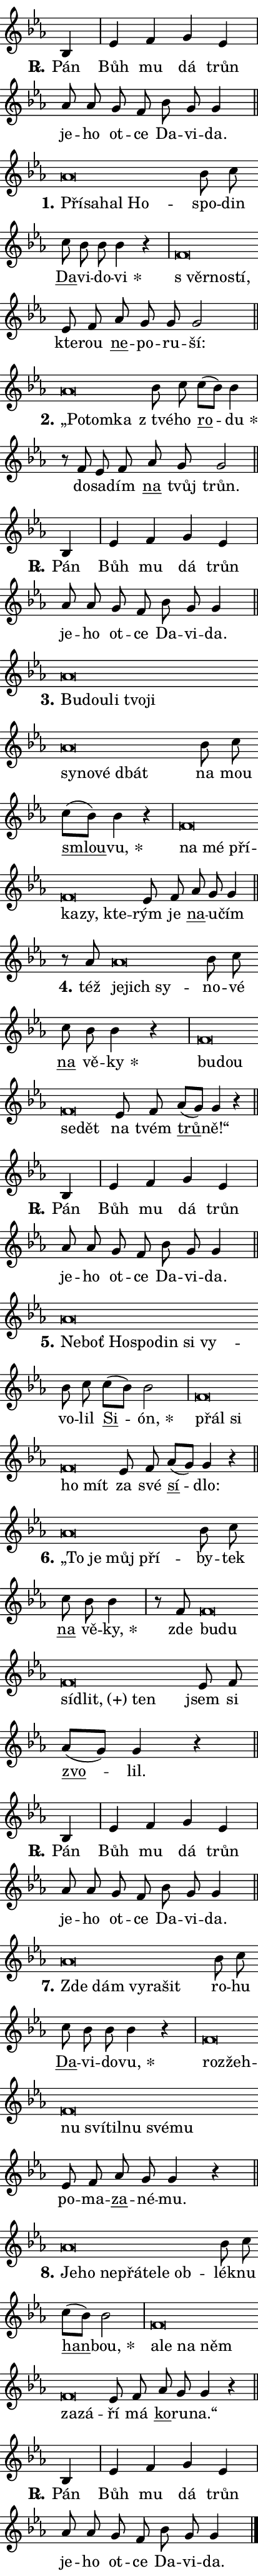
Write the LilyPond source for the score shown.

\version "2.22.1"
\header { tagline = "" }
\paper {
  indent = 0\cm
  top-margin = 0\cm
  right-margin = 0\cm
  bottom-margin = 0\cm
  left-margin = 0\cm
  paper-width = 7\cm
  page-breaking = #ly:one-page-breaking
  system-system-spacing.basic-distance = #11
  score-system-spacing.basic-distance = #11
  ragged-last = ##f
}


%% Author: Thomas Morley
%% https://lists.gnu.org/archive/html/lilypond-user/2020-05/msg00002.html
#(define (line-position grob)
"Returns position of @var[grob} in current system:
   @code{'start}, if at first time-step
   @code{'end}, if at last time-step
   @code{'middle} otherwise
"
  (let* ((col (ly:item-get-column grob))
         (ln (ly:grob-object col 'left-neighbor))
         (rn (ly:grob-object col 'right-neighbor))
         (col-to-check-left (if (ly:grob? ln) ln col))
         (col-to-check-right (if (ly:grob? rn) rn col))
         (break-dir-left
           (and
             (ly:grob-property col-to-check-left 'non-musical #f)
             (ly:item-break-dir col-to-check-left)))
         (break-dir-right
           (and
             (ly:grob-property col-to-check-right 'non-musical #f)
             (ly:item-break-dir col-to-check-right))))
        (cond ((eqv? 1 break-dir-left) 'start)
              ((eqv? -1 break-dir-right) 'end)
              (else 'middle))))

#(define (tranparent-at-line-position vctor)
  (lambda (grob)
  "Relying on @code{line-position} select the relevant enry from @var{vctor}.
Used to determine transparency,"
    (case (line-position grob)
      ((end) (not (vector-ref vctor 0)))
      ((middle) (not (vector-ref vctor 1)))
      ((start) (not (vector-ref vctor 2))))))

noteHeadBreakVisibility =
#(define-music-function (break-visibility)(vector?)
"Makes @code{NoteHead}s transparent relying on @var{break-visibility}"
#{
  \override NoteHead.transparent =
    #(tranparent-at-line-position break-visibility)
#})

#(define delete-ledgers-for-transparent-note-heads
  (lambda (grob)
    "Reads whether a @code{NoteHead} is transparent.
If so this @code{NoteHead} is removed from @code{'note-heads} from
@var{grob}, which is supposed to be @code{LedgerLineSpanner}.
As a result ledgers are not printed for this @code{NoteHead}"
    (let* ((nhds-array (ly:grob-object grob 'note-heads))
           (nhds-list
             (if (ly:grob-array? nhds-array)
                 (ly:grob-array->list nhds-array)
                 '()))
           ;; Relies on the transparent-property being done before
           ;; Staff.LedgerLineSpanner.after-line-breaking is executed.
           ;; This is fragile ...
           (to-keep
             (remove
               (lambda (nhd)
                 (ly:grob-property nhd 'transparent #f))
               nhds-list)))
      ;; TODO find a better method to iterate over grob-arrays, similiar
      ;; to filter/remove etc for lists
      ;; For now rebuilt from scratch
      (set! (ly:grob-object grob 'note-heads)  '())
      (for-each
        (lambda (nhd)
          (ly:pointer-group-interface::add-grob grob 'note-heads nhd))
        to-keep))))

hideNotes = {
  \noteHeadBreakVisibility #begin-of-line-visible
}
unHideNotes = {
  \noteHeadBreakVisibility #all-visible
}

% work-around for resetting accidentals
% https://lilypond.org/doc/v2.23/Documentation/notation/displaying-rhythms#unmetered-music
cadenzaMeasure = {
  \cadenzaOff
  \partial 1024 s1024
  \cadenzaOn
}

#(define-markup-command (accent layout props text) (markup?)
  "Underline accented syllable"
  (interpret-markup layout props
    #{\markup \override #'(offset . 4.3) \underline { #text }#}))

responsum = \markup \concat {
  "R" \hspace #-1.05 \path #0.1 #'((moveto 0 0.07) (lineto 0.9 0.8)) \hspace #0.05 "."
}

\layout {
    \context {
        \Staff
        \remove "Time_signature_engraver"
        \override LedgerLineSpanner.after-line-breaking = #delete-ledgers-for-transparent-note-heads
    }
    \context {
        \Voice {
            \override NoteHead.output-attributes = #'((class . "notehead"))
            \override Hairpin.height = #0.55
        }
    }
    \context {
        \Lyrics {
            \override StanzaNumber.output-attributes = #'((class . "stanzanumber"))
            \override LyricSpace.minimum-distance = #0.9
            \override LyricText.font-name = #"TeX Gyre Schola"
            \override LyricText.font-size = 1
            \override StanzaNumber.font-name = #"TeX Gyre Schola Bold"
            \override StanzaNumber.font-size = 1
        }
    }
}

% magnetic-lyrics.ily
%
%   written by
%     Jean Abou Samra <jean@abou-samra.fr>
%     Werner Lemberg <wl@gnu.org>
%
%   adapted by
%     Jiri Hon <jiri.hon@gmail.com>
%
% Version 2022-Apr-15

% https://www.mail-archive.com/lilypond-user@gnu.org/msg149350.html

#(define (Left_hyphen_pointer_engraver context)
   "Collect syllable-hyphen-syllable occurrences in lyrics and store
them in properties.  This engraver only looks to the left.  For
example, if the lyrics input is @code{foo -- bar}, it does the
following.

@itemize @bullet
@item
Set the @code{text} property of the @code{LyricHyphen} grob between
@q{foo} and @q{bar} to @code{foo}.

@item
Set the @code{left-hyphen} property of the @code{LyricText} grob with
text @q{foo} to the @code{LyricHyphen} grob between @q{foo} and
@q{bar}.
@end itemize

Use this auxiliary engraver in combination with the
@code{lyric-@/text::@/apply-@/magnetic-@/offset!} hook."
   (let ((hyphen #f)
         (text #f))
     (make-engraver
      (acknowledgers
       ((lyric-syllable-interface engraver grob source-engraver)
        (set! text grob)))
      (end-acknowledgers
       ((lyric-hyphen-interface engraver grob source-engraver)
        ;(when (not (grob::has-interface grob 'lyric-space-interface))
          (set! hyphen grob)));)
      ((stop-translation-timestep engraver)
       (when (and text hyphen)
         (ly:grob-set-object! text 'left-hyphen hyphen))
       (set! text #f)
       (set! hyphen #f)))))

#(define (lyric-text::apply-magnetic-offset! grob)
   "If the space between two syllables is less than the value in
property @code{LyricText@/.details@/.squash-threshold}, move the right
syllable to the left so that it gets concatenated with the left
syllable.

Use this function as a hook for
@code{LyricText@/.after-@/line-@/breaking} if the
@code{Left_@/hyphen_@/pointer_@/engraver} is active."
   (let ((hyphen (ly:grob-object grob 'left-hyphen #f)))
     (when hyphen
       (let ((left-text (ly:spanner-bound hyphen LEFT)))
         (when (grob::has-interface left-text 'lyric-syllable-interface)
           (let* ((common (ly:grob-common-refpoint grob left-text X))
                  (this-x-ext (ly:grob-extent grob common X))
                  (left-x-ext
                   (begin
                     ;; Trigger magnetism for left-text.
                     (ly:grob-property left-text 'after-line-breaking)
                     (ly:grob-extent left-text common X)))
                  ;; `delta` is the gap width between two syllables.
                  (delta (- (interval-start this-x-ext)
                            (interval-end left-x-ext)))
                  (details (ly:grob-property grob 'details))
                  (threshold (assoc-get 'squash-threshold details 0.2)))
             (when (< delta threshold)
               (let* (;; We have to manipulate the input text so that
                      ;; ligatures crossing syllable boundaries are not
                      ;; disabled.  For languages based on the Latin
                      ;; script this is essentially a beautification.
                      ;; However, for non-Western scripts it can be a
                      ;; necessity.
                      (lt (ly:grob-property left-text 'text))
                      (rt (ly:grob-property grob 'text))
                      (is-space (grob::has-interface hyphen 'lyric-space-interface))
                      (space (if is-space " " ""))
                      (space-markup (grob-interpret-markup grob " "))
                      (space-size (interval-length (ly:stencil-extent space-markup X)))
                      (extra-delta (if is-space space-size 0))
                      ;; Append new syllable.
                      (ltrt-space (if (and (string? lt) (string? rt))
                                (string-append lt space rt)
                                (make-concat-markup (list lt space rt))))
                      ;; Right-align `ltrt` to the right side.
                      (ltrt-space-markup (grob-interpret-markup
                               grob
                               (make-translate-markup
                                (cons (interval-length this-x-ext) 0)
                                (make-right-align-markup ltrt-space)))))
                 (begin
                   ;; Don't print `left-text`.
                   (ly:grob-set-property! left-text 'stencil #f)
                   ;; Set text and stencil (which holds all collected
                   ;; syllables so far) and shift it to the left.
                   (ly:grob-set-property! grob 'text ltrt-space)
                   (ly:grob-set-property! grob 'stencil ltrt-space-markup)
                   (ly:grob-translate-axis! grob (- (- delta extra-delta)) X))))))))))


#(define (lyric-hyphen::displace-bounds-first grob)
   ;; Make very sure this callback isn't triggered too early.
   (let ((left (ly:spanner-bound grob LEFT))
         (right (ly:spanner-bound grob RIGHT)))
     (ly:grob-property left 'after-line-breaking)
     (ly:grob-property right 'after-line-breaking)
     (ly:lyric-hyphen::print grob)))

squashThreshold = #0.4

\layout {
  \context {
    \Lyrics
    \consists #Left_hyphen_pointer_engraver
    \override LyricText.after-line-breaking =
      #lyric-text::apply-magnetic-offset!
    \override LyricHyphen.stencil = #lyric-hyphen::displace-bounds-first
    \override LyricText.details.squash-threshold = \squashThreshold
    \override LyricHyphen.minimum-distance = 0
    \override LyricHyphen.minimum-length = \squashThreshold
  }
}

squash = \override LyricText.details.squash-threshold = 9999
unSquash = \override LyricText.details.squash-threshold = \squashThreshold

left = \override LyricText.self-alignment-X = #LEFT
unLeft = \revert LyricText.self-alignment-X

starOffset = #(lambda (grob) 
                (let ((x_offset (ly:self-alignment-interface::aligned-on-x-parent grob)))
                  (if (= x_offset 0) 0 (+ x_offset 1.2))))

star = #(define-music-function (syllable)(string?)
"Append star separator at the end of a syllable"
#{
  \once \override LyricText.X-offset = #starOffset
  \lyricmode { \markup {
    #syllable
    \override #'((font-name . "TeX Gyre Schola Bold")) \hspace #0.2 \lower #0.65 \larger "*"
  } }
#})

starAccent = #(define-music-function (syllable)(string?)
"Append star separator at the end of a syllable and make accent"
#{
  \once \override LyricText.X-offset = #starOffset
  \lyricmode { \markup {
    \accent #syllable
    \override #'((font-name . "TeX Gyre Schola Bold")) \hspace #0.2 \lower #0.65 \larger "*"
  } }
#})

breath = #(define-music-function (syllable)(string?)
"Append breathing indicator at the end of a syllable"
#{
  \lyricmode { \markup { #syllable "+" } }
#})

optionalBreath = #(define-music-function (syllable)(string?)
"Append optional breathing indicator at the end of a syllable"
#{
  \lyricmode { \markup { #syllable "(+)" } }
#})


\score {
    <<
        \new Voice = "melody" { \cadenzaOn \key es \major \relative { bes4 \cadenzaMeasure \bar "|" es f g es \cadenzaMeasure \bar "|" as8 as g f bes g g4 \cadenzaMeasure \bar "||" \break }
\relative { as'\breve*1/16 \hideNotes \breve*1/16 \bar "" \breve*1/16 \breve*1/16 \bar "" \unHideNotes bes8 c \bar "" c bes bes bes4 r \cadenzaMeasure \bar "|" f\breve*1/16 \hideNotes \breve*1/16 \breve*1/16 \bar "" \unHideNotes es8 f \bar "" as g g g2 \cadenzaMeasure \bar "||" \break }
\relative { as'\breve*1/16 \hideNotes \breve*1/16 \breve*1/16 \bar "" \unHideNotes bes8 c \bar "" c[( bes)] bes4 \cadenzaMeasure \bar "|" r8 f es8 f \bar "" as g g2 \cadenzaMeasure \bar "||" \break }
\relative { bes4 \cadenzaMeasure \bar "|" es f g es \cadenzaMeasure \bar "|" as8 as g f bes g g4 \cadenzaMeasure \bar "||" \break }
\relative { as'\breve*1/16 \hideNotes \breve*1/16 \bar "" \breve*1/16 \bar "" \breve*1/16 \bar "" \breve*1/16 \bar "" \breve*1/16 \bar "" \breve*1/16 \bar "" \breve*1/16 \breve*1/16 \bar "" \unHideNotes bes8 c \bar "" c[( bes)] bes4 r \cadenzaMeasure \bar "|" f\breve*1/16 \hideNotes \breve*1/16 \bar "" \breve*1/16 \bar "" \breve*1/16 \bar "" \breve*1/16 \breve*1/16 \bar "" \unHideNotes es8 f \bar "" as g g4 \cadenzaMeasure \bar "||" \break }
\relative { r8 as'8 as\breve*1/16 \hideNotes \breve*1/16 \breve*1/16 \bar "" \unHideNotes bes8 c \bar "" c bes bes4 r \cadenzaMeasure \bar "|" f\breve*1/16 \hideNotes \breve*1/16 \bar "" \breve*1/16 \breve*1/16 \bar "" \unHideNotes es8 f \bar "" as[( g)] g4 r \cadenzaMeasure \bar "||" \break }
\relative { bes4 \cadenzaMeasure \bar "|" es f g es \cadenzaMeasure \bar "|" as8 as g f bes g g4 \cadenzaMeasure \bar "||" \break }
\relative { as'\breve*1/16 \hideNotes \breve*1/16 \bar "" \breve*1/16 \bar "" \breve*1/16 \bar "" \breve*1/16 \bar "" \breve*1/16 \breve*1/16 \bar "" \unHideNotes bes8 c \bar "" c[( bes)] bes2 \cadenzaMeasure \bar "|" f\breve*1/16 \hideNotes \breve*1/16 \bar "" \breve*1/16 \breve*1/16 \bar "" \unHideNotes es8 f \bar "" as[( g)] g4 r \cadenzaMeasure \bar "||" \break }
\relative { as'\breve*1/16 \hideNotes \breve*1/16 \bar "" \breve*1/16 \breve*1/16 \bar "" \unHideNotes bes8 c \bar "" c bes bes4 \cadenzaMeasure \bar "|" r8 f8 f\breve*1/16 \hideNotes \breve*1/16 \bar "" \breve*1/16 \bar "" \breve*1/16 \breve*1/16 \bar "" \unHideNotes es8 f \bar "" as[( g)] g4 r \cadenzaMeasure \bar "||" \break }
\relative { bes4 \cadenzaMeasure \bar "|" es f g es \cadenzaMeasure \bar "|" as8 as g f bes g g4 \cadenzaMeasure \bar "||" \break }
\relative { as'\breve*1/16 \hideNotes \breve*1/16 \bar "" \breve*1/16 \bar "" \breve*1/16 \breve*1/16 \bar "" \unHideNotes bes8 c \bar "" c bes bes bes4 r \cadenzaMeasure \bar "|" f\breve*1/16 \hideNotes \breve*1/16 \bar "" \breve*1/16 \bar "" \breve*1/16 \bar "" \breve*1/16 \bar "" \breve*1/16 \bar "" \breve*1/16 \breve*1/16 \bar "" \unHideNotes es8 f \bar "" as g g4 r \cadenzaMeasure \bar "||" \break }
\relative { as'\breve*1/16 \hideNotes \breve*1/16 \bar "" \breve*1/16 \bar "" \breve*1/16 \bar "" \breve*1/16 \bar "" \breve*1/16 \breve*1/16 \bar "" \unHideNotes bes8 c \bar "" c[( bes)] bes2 \cadenzaMeasure \bar "|" f\breve*1/16 \hideNotes \breve*1/16 \bar "" \breve*1/16 \bar "" \breve*1/16 \bar "" \breve*1/16 \breve*1/16 \bar "" \unHideNotes es8 f \bar "" as g g4 r \cadenzaMeasure \bar "||" \break }
\relative { bes4 \cadenzaMeasure \bar "|" es f g es \cadenzaMeasure \bar "|" as8 as g f bes g g4 \cadenzaMeasure \bar "||" \break } \bar "|." }
        \new Lyrics \lyricsto "melody" { \lyricmode { \set stanza = \responsum
Pán Bůh mu dá trůn je -- ho ot -- ce Da -- vi -- da.
\set stanza = "1."
\left Pří -- \squash sa -- hal Ho -- \unLeft \unSquash spo -- din \markup \accent Da -- vi -- do -- \star vi \left "s věr" -- \squash no -- stí, \unLeft \unSquash kte -- rou \markup \accent ne -- po -- ru -- ší:
\set stanza = "2."
\left „Po -- \squash tom -- ka \unLeft \unSquash "z tvé" -- ho \markup \accent ro -- \star du do -- sa -- dím \markup \accent na tvůj trůn.
\set stanza = \responsum
Pán Bůh mu dá trůn je -- ho ot -- ce Da -- vi -- da.
\set stanza = "3."
\left Bu -- \squash dou -- li tvo -- ji sy -- no -- vé dbát \unLeft \unSquash na mou \markup \accent smlou -- \star vu, \left na \squash mé pří -- ka -- zy, kte -- \unLeft \unSquash rým je \markup \accent na -- u -- čím
\set stanza = "4."
též \left je -- \squash jich sy -- \unLeft \unSquash no -- vé \markup \accent na vě -- \star ky \left bu -- \squash dou se -- dět \unLeft \unSquash na tvém \markup \accent trů -- ně!“
\set stanza = \responsum
Pán Bůh mu dá trůn je -- ho ot -- ce Da -- vi -- da.
\set stanza = "5."
\left Ne -- \squash boť Ho -- spo -- din si vy -- \unLeft \unSquash vo -- lil \markup \accent Si -- \star ón, \left přál \squash si ho mít \unLeft \unSquash za své \markup \accent sí -- dlo:
\set stanza = "6."
\left „To \squash je můj pří -- \unLeft \unSquash by -- tek \markup \accent na vě -- \star ky, zde \left bu -- \squash du sí -- \optionalBreath dlit, ten \unLeft \unSquash jsem si \markup \accent zvo -- lil.
\set stanza = \responsum
Pán Bůh mu dá trůn je -- ho ot -- ce Da -- vi -- da.
\set stanza = "7."
\left Zde \squash dám vy -- ra -- šit \unLeft \unSquash ro -- hu \markup \accent Da -- vi -- do -- \star vu, \left roz -- \squash žeh -- nu sví -- til -- nu své -- mu \unLeft \unSquash po -- ma -- \markup \accent za -- né -- mu.
\set stanza = "8."
\left Je -- \squash ho ne -- přá -- te -- le ob -- \unLeft \unSquash lék -- nu \markup \accent han -- \star bou, \left a -- \squash le na něm za -- zá -- \unLeft \unSquash ří má \markup \accent ko -- ru -- na.“
\set stanza = \responsum
Pán Bůh mu dá trůn je -- ho ot -- ce Da -- vi -- da. } }
    >>
    \layout {}
}
